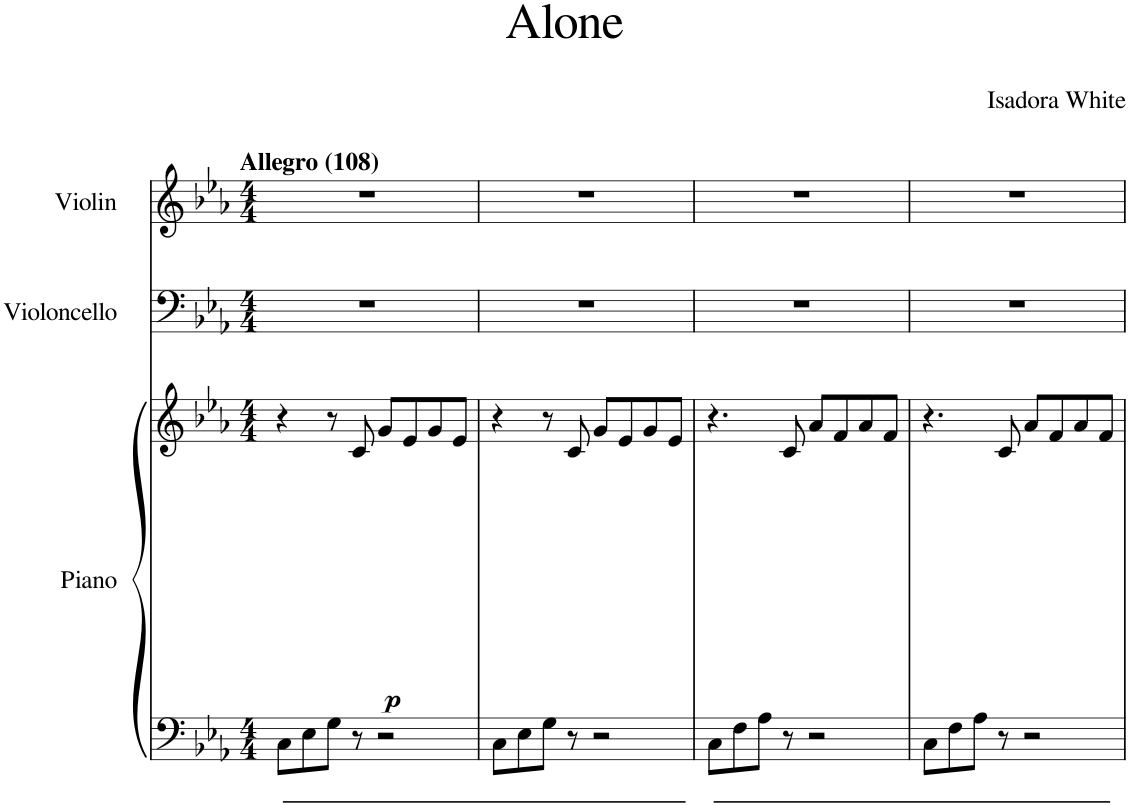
**kern	**kern	**dynam	**kern	**kern
*part3	*part3	*part3	*part2	*part1
*staff4	*staff3	*staff3/4	*staff2	*staff1
*I"Piano	*	*	*I"Violoncello	*I"Violin
*I'Pno.	*	*	*I'Vlc.	*I'Vln.
*clefF4	*clefG2	*	*clefF4	*clefG2
*k[b-e-a-]	*k[b-e-a-]	*	*k[b-e-a-]	*k[b-e-a-]
*M4/4	*M4/4	*	*M4/4	*M4/4
=1	=1	=1	=1	=1
!	!	!	!	!LO:TX:a:B:t=Allegro (108)
!	!	!LO:DY:b	!	!
8C\L	4r	p	1r	1r
8E-\	.	.	.	.
8G\J	8r	.	.	.
8r	8c/	.	.	.
2r	8g/L	.	.	.
.	8e-/	.	.	.
.	8g/	.	.	.
.	8e-/J	.	.	.
=2	=2	=2	=2	=2
8C\L	4r	.	1r	1r
8E-\	.	.	.	.
8G\J	8r	.	.	.
8r	8c/	.	.	.
2r	8g/L	.	.	.
.	8e-/	.	.	.
.	8g/	.	.	.
.	8e-/J	.	.	.
=3	=3	=3	=3	=3
8C\L	4.r	.	1r	1r
8F\	.	.	.	.
8A-\J	.	.	.	.
8r	8c/	.	.	.
2r	8a-/L	.	.	.
.	8f/	.	.	.
.	8a-/	.	.	.
.	8f/J	.	.	.
=4	=4	=4	=4	=4
8C\L	4.r	.	1r	1r
8F\	.	.	.	.
8A-\J	.	.	.	.
8r	8c/	.	.	.
2r	8a-/L	.	.	.
.	8f/	.	.	.
.	8a-/	.	.	.
.	8f/J	.	.	.
=	=	=	=	=
*-	*-	*-	*-	*-
